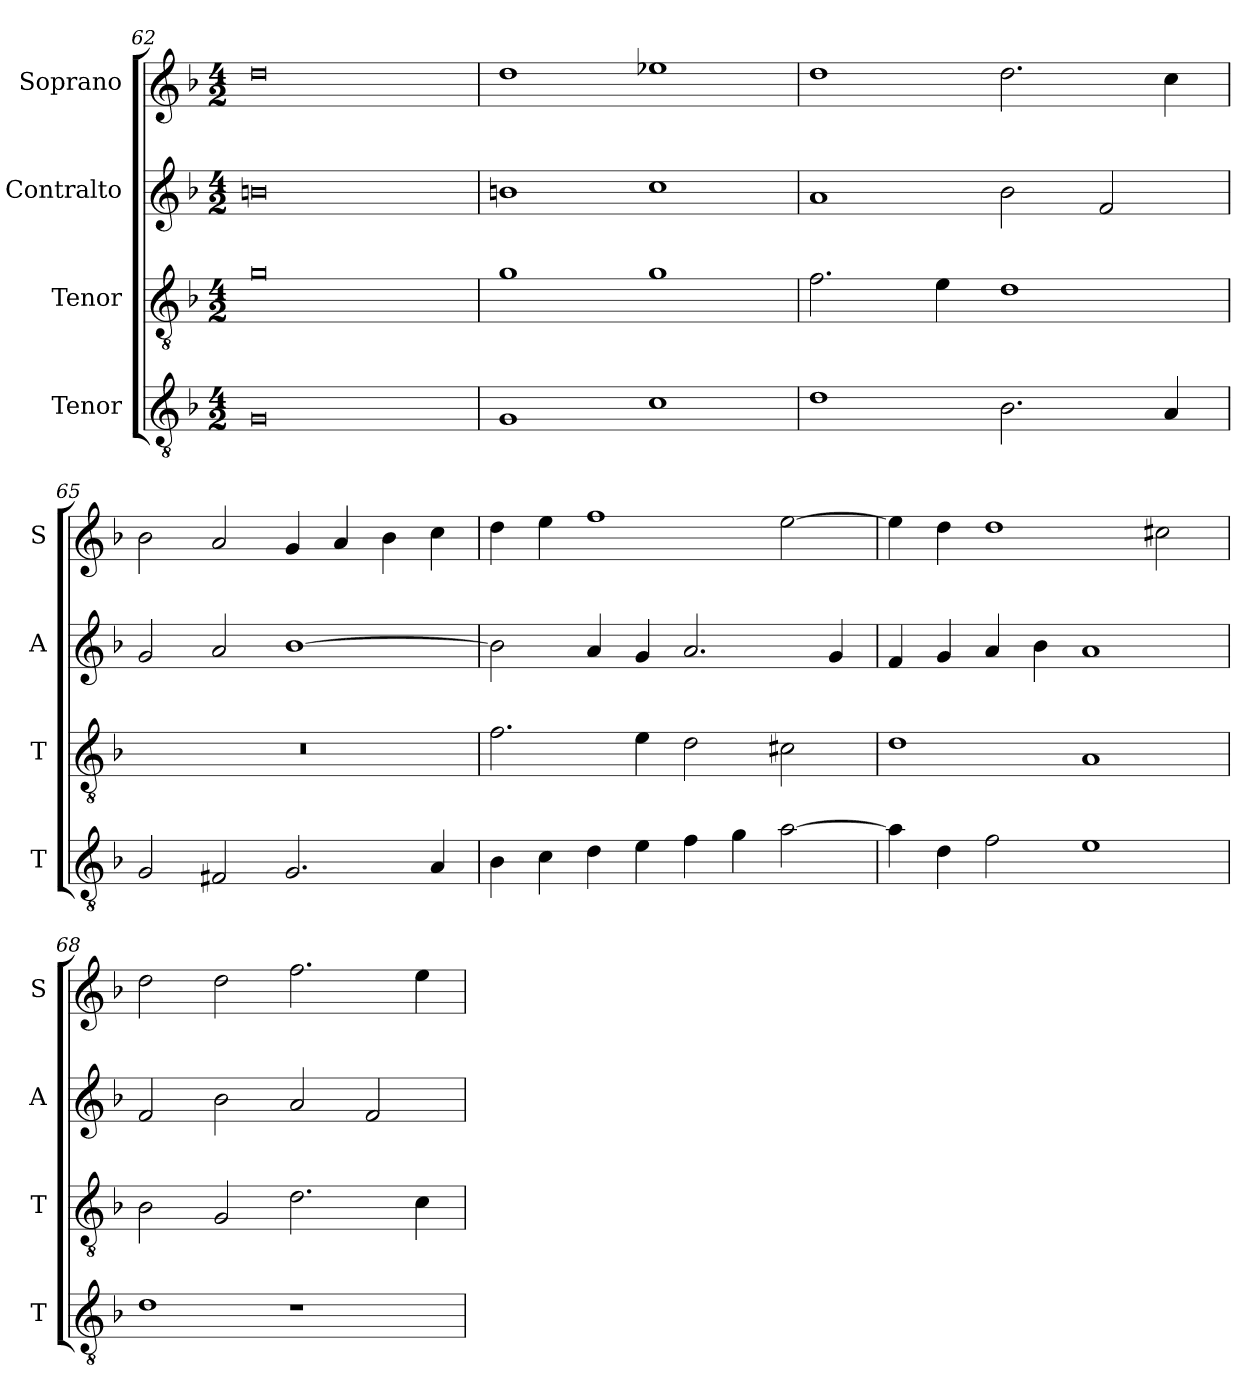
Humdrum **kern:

**kern	**kern	**kern	**kern
*part4	*part3	*part2	*part1
*staff4	*staff3	*staff2	*staff1
*I"Tenor	*I"Tenor	*I"Contralto	*I"Soprano
*I'T	*I'T	*I'A	*I'S
*clefGv2	*clefGv2	*clefG2	*clefG2
*k[b-]	*k[b-]	*k[b-]	*k[b-]
*G:dor	*G:dor	*G:dor	*G:dor
*M4/2	*M4/2	*M4/2	*M4/2
=62	=62	=62	=62
0G	0g	0bn	0dd
=63	=63	=63	=63
1G	1g	1bn	1dd
1c	1g	1cc	1ee-X
=64	=64	=64	=64
1d	2.f	1a	1dd
.	4e	.	.
2.B-	1d	2b-	2.dd
.	.	2f	.
4A	.	.	4cc
=65	=65	=65	=65
2G	0r	2g	2b-
2F#X	.	2a	2a
2.G	.	[1b-	4g
.	.	.	4a
.	.	.	4b-
4A	.	.	4cc
=66	=66	=66	=66
4B-	2.f	2b-]	4dd
4c	.	.	4ee
4d	.	4a	1ff
4e	4e	4g	.
4f	2d	2.a	.
4g	.	.	.
[2a	2c#X	.	[2ee
.	.	4g	.
=67	=67	=67	=67
4a]	1d	4f	4ee]
4d	.	4g	4dd
2f	.	4a	1dd
.	.	4b-	.
1e	1A	1a	.
.	.	.	2cc#X
=68	=68	=68	=68
1d	2B-	2f	2dd
.	2G	2b-	2dd
1r	2.d	2a	2.ff
.	.	2f	.
.	4c	.	4ee
=	=	=	=
*-	*-	*-	*-
